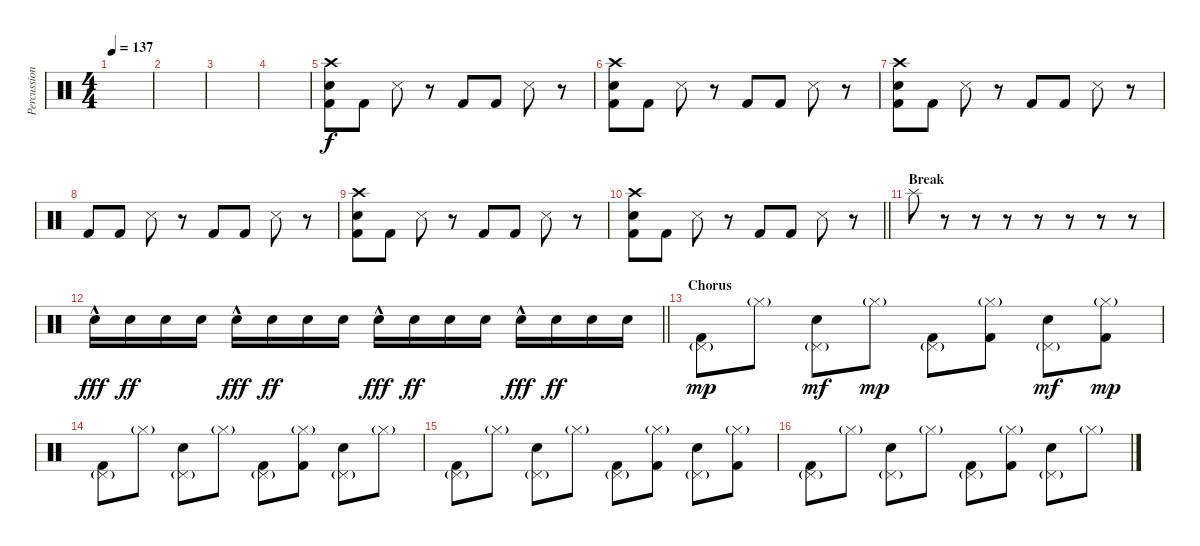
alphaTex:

\track ("Percussion" "Percussion") {instrument percussion}
\staff {score}
\articulation defaults
\ts (4 4)
\tempo 137
\clef neutral
\ks c
|
|
|
|
("Crash high (hit)" "Electric Snare (hit)" "Kick (hit) 2").8 "Kick (hit) 2".8 "Snare (side stick) 3".8 r.8 "Kick (hit) 2".8 "Kick (hit) 2".8 "Snare (side stick) 3".8 r.8 |
("Crash high (hit)" "Electric Snare (hit)" "Kick (hit) 2").8 "Kick (hit) 2".8 "Snare (side stick) 3".8 r.8 "Kick (hit) 2".8 "Kick (hit) 2".8 "Snare (side stick) 3".8 r.8 |
("Crash high (hit)" "Electric Snare (hit)" "Kick (hit) 2").8 "Kick (hit) 2".8 "Snare (side stick) 3".8 r.8 "Kick (hit) 2".8 "Kick (hit) 2".8 "Snare (side stick) 3".8 r.8 |
"Kick (hit) 2".8 "Kick (hit) 2".8 "Snare (side stick) 3".8 r.8 "Kick (hit) 2".8 "Kick (hit) 2".8 "Snare (side stick) 3".8 r.8 |
("Crash high (hit)" "Electric Snare (hit)" "Kick (hit) 2").8 "Kick (hit) 2".8 "Snare (side stick) 3".8 r.8 "Kick (hit) 2".8 "Kick (hit) 2".8 "Snare (side stick) 3".8 r.8 |
\barLineRight lightlight
("Crash high (hit)" "Electric Snare (hit)" "Kick (hit) 2").8 "Kick (hit) 2".8 "Snare (side stick) 3".8 r.8 "Kick (hit) 2".8 "Kick (hit) 2".8 "Snare (side stick) 3".8 r.8 |
\section ("" "Break")
"Splash (hit)".8 r.8 r.8 r.8 r.8 r.8 r.8 r.8 |
\barLineRight lightlight "Electric Snare (hit)"{hac}.16{dy fff} "Electric Snare (hit)".16{dy ff} "Electric Snare (hit)".16 "Electric Snare (hit)".16 "Electric Snare (hit)"{hac}.16{dy fff} "Electric Snare (hit)".16{dy ff} "Electric Snare (hit)".16 "Electric Snare (hit)".16 "Electric Snare (hit)"{hac}.16{dy fff} "Electric Snare (hit)".16{dy ff} "Electric Snare (hit)".16 "Electric Snare (hit)".16 "Electric Snare (hit)"{hac}.16{dy fff} "Electric Snare (hit)".16{dy ff} "Electric Snare (hit)".16 "Electric Snare (hit)".16
|
\section ("" "Chorus")
("Pedal Hi-Hat (hit)"{g} "Kick (hit) 2").8{dy mp} "Hi-Hat (closed)"{g}.8 ("Pedal Hi-Hat (hit)"{g} "Electric Snare (hit)").8{dy mf} "Hi-Hat (closed)"{g}.8{dy mp} ("Pedal Hi-Hat (hit)"{g} "Kick (hit) 2").8 ("Hi-Hat (closed)"{g} "Kick (hit) 2").8 ("Pedal Hi-Hat (hit)"{g} "Electric Snare (hit)").8{dy mf} ("Hi-Hat (closed)"{g} "Kick (hit) 2").8{dy mp} |
("Pedal Hi-Hat (hit)"{g} "Kick (hit) 2").8 "Hi-Hat (closed)"{g}.8 ("Pedal Hi-Hat (hit)"{g} "Electric Snare (hit)").8 "Hi-Hat (closed)"{g}.8 ("Pedal Hi-Hat (hit)"{g} "Kick (hit) 2").8 ("Hi-Hat (closed)"{g} "Kick (hit) 2").8 ("Pedal Hi-Hat (hit)"{g} "Electric Snare (hit)").8 "Hi-Hat (closed)"{g}.8 |
("Pedal Hi-Hat (hit)"{g} "Kick (hit) 2").8 "Hi-Hat (closed)"{g}.8 ("Pedal Hi-Hat (hit)"{g} "Electric Snare (hit)").8 "Hi-Hat (closed)"{g}.8 ("Pedal Hi-Hat (hit)"{g} "Kick (hit) 2").8 ("Hi-Hat (closed)"{g} "Kick (hit) 2").8 ("Pedal Hi-Hat (hit)"{g} "Electric Snare (hit)").8 ("Hi-Hat (closed)"{g} "Kick (hit) 2").8 |
("Pedal Hi-Hat (hit)"{g} "Kick (hit) 2").8 "Hi-Hat (closed)"{g}.8 ("Pedal Hi-Hat (hit)"{g} "Electric Snare (hit)").8 "Hi-Hat (closed)"{g}.8 ("Pedal Hi-Hat (hit)"{g} "Kick (hit) 2").8 ("Hi-Hat (closed)"{g} "Kick (hit) 2").8 ("Pedal Hi-Hat (hit)"{g} "Electric Snare (hit)").8 "Hi-Hat (closed)"{g}.8
